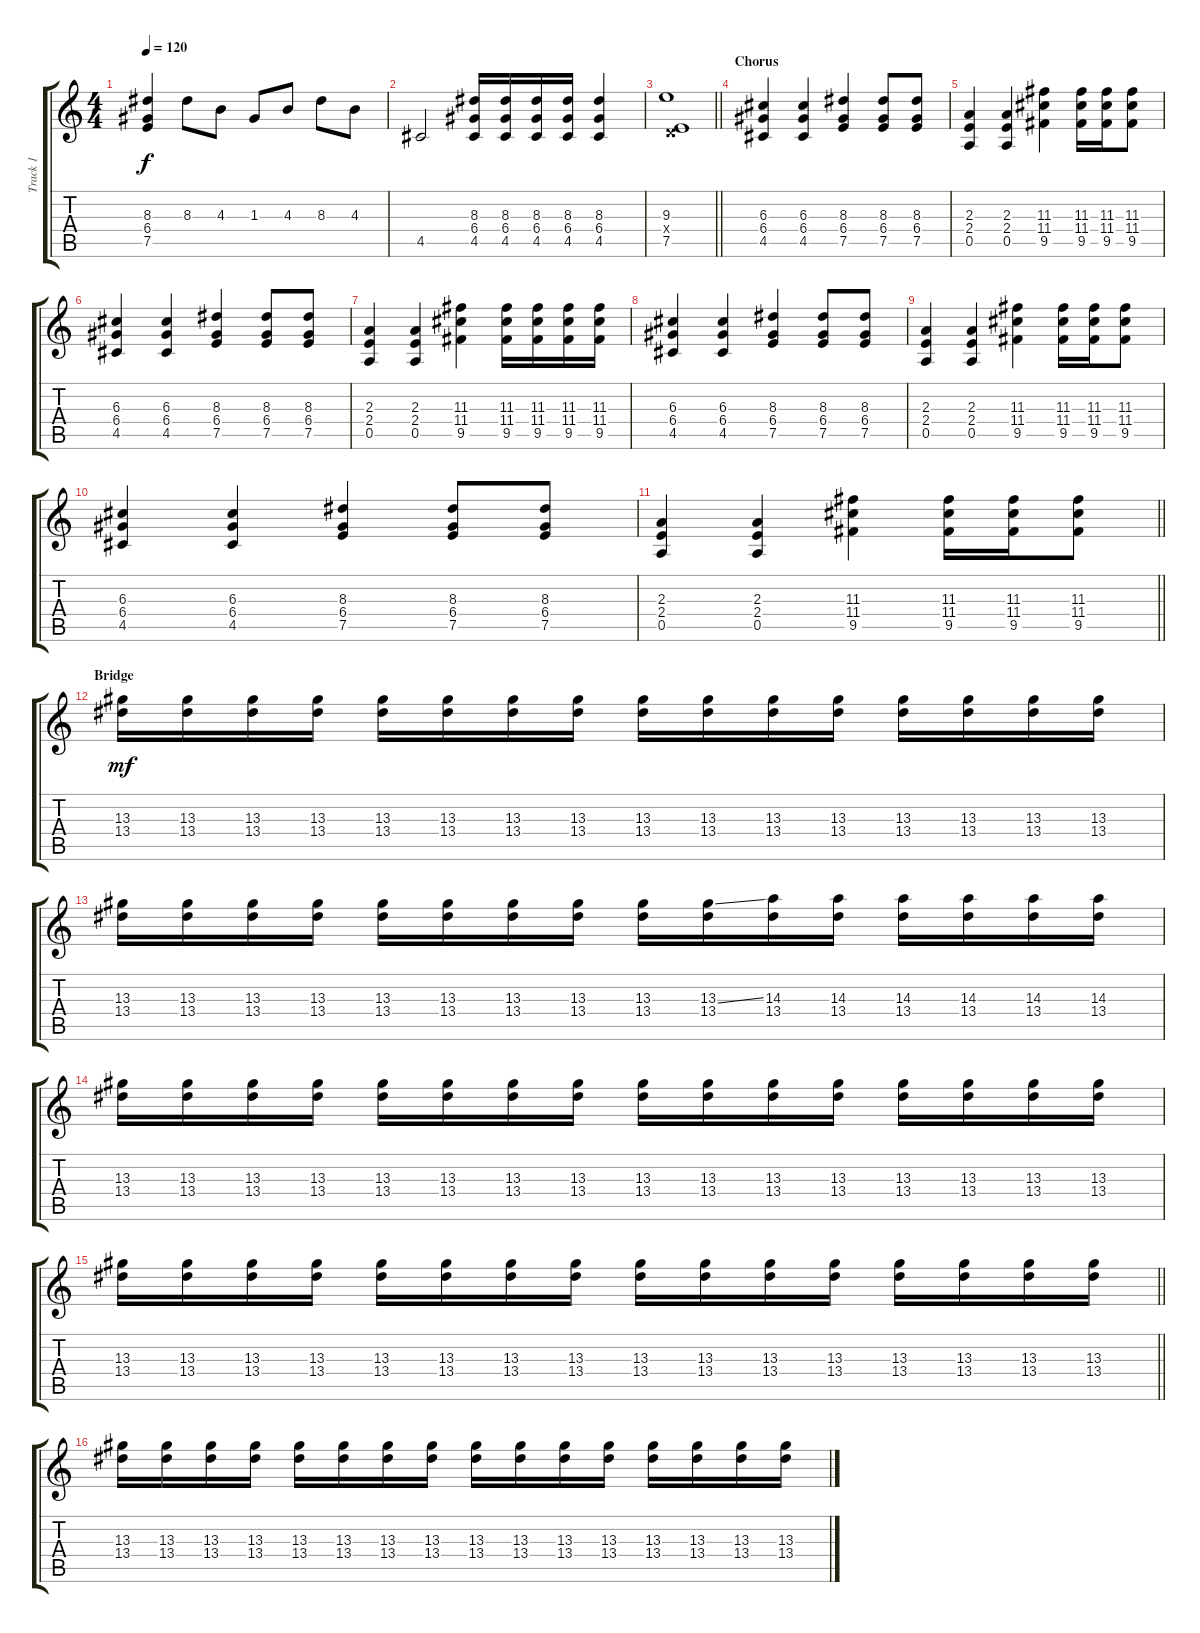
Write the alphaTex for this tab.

\track ("Track 1" "Track 1") {instrument distortionguitar}
\staff {score tabs}
\tuning (E4 B3 G3 D3 A2 D2) {hide}
\ts (4 4)
\tempo 120
\clef g2
\ks c
(8.3 6.4 7.5).4{dy f} 8.3.8 4.3.8 1.3.8 4.3.8 8.3.8 4.3.8 |
4.5.2 (8.3 6.4 4.5).16 (8.3 6.4 4.5).16 (8.3 6.4 4.5).16 (8.3 6.4 4.5).16 (8.3 6.4 4.5).4 |
\barLineRight lightlight
(9.3 0.4{x} 7.5).1 |
\section ("" "Chorus")
(6.3 6.4 4.5).4 (6.3 6.4 4.5).4 (8.3 6.4 7.5).4 (8.3 6.4 7.5).8 (8.3 6.4 7.5).8 |
(2.3 2.4 0.5).4 (2.3 2.4 0.5).4 (11.3 11.4 9.5).4 (11.3 11.4 9.5).16 (11.3 11.4 9.5).16 (11.3 11.4 9.5).8 |
(6.3 6.4 4.5).4 (6.3 6.4 4.5).4 (8.3 6.4 7.5).4 (8.3 6.4 7.5).8 (8.3 6.4 7.5).8 |
(2.3 2.4 0.5).4 (2.3 2.4 0.5).4 (11.3 11.4 9.5).4 (11.3 11.4 9.5).16 (11.3 11.4 9.5).16 (11.3 11.4 9.5).16 (11.3 11.4 9.5).16 |
(6.3 6.4 4.5).4 (6.3 6.4 4.5).4 (8.3 6.4 7.5).4 (8.3 6.4 7.5).8 (8.3 6.4 7.5).8 |
(2.3 2.4 0.5).4 (2.3 2.4 0.5).4 (11.3 11.4 9.5).4 (11.3 11.4 9.5).16 (11.3 11.4 9.5).16 (11.3 11.4 9.5).8 |
(6.3 6.4 4.5).4 (6.3 6.4 4.5).4 (8.3 6.4 7.5).4 (8.3 6.4 7.5).8 (8.3 6.4 7.5).8 |
\barLineRight lightlight
(2.3 2.4 0.5).4 (2.3 2.4 0.5).4 (11.3 11.4 9.5).4 (11.3 11.4 9.5).16 (11.3 11.4 9.5).16 (11.3 11.4 9.5).8 |
\section ("" "Bridge")
(13.3 13.4).16{dy mf} (13.3 13.4).16 (13.3 13.4).16 (13.3 13.4).16 (13.3 13.4).16 (13.3 13.4).16 (13.3 13.4).16 (13.3 13.4).16 (13.3 13.4).16 (13.3 13.4).16 (13.3 13.4).16 (13.3 13.4).16 (13.3 13.4).16 (13.3 13.4).16 (13.3 13.4).16 (13.3 13.4).16 |
(13.3 13.4).16 (13.3 13.4).16 (13.3 13.4).16 (13.3 13.4).16 (13.3 13.4).16 (13.3 13.4).16 (13.3 13.4).16 (13.3 13.4).16 (13.3 13.4).16 (13.3{ss} 13.4).16 (14.3 13.4).16 (14.3 13.4).16 (14.3 13.4).16 (14.3 13.4).16 (14.3 13.4).16 (14.3 13.4).16 |
(13.3 13.4).16 (13.3 13.4).16 (13.3 13.4).16 (13.3 13.4).16 (13.3 13.4).16 (13.3 13.4).16 (13.3 13.4).16 (13.3 13.4).16 (13.3 13.4).16 (13.3 13.4).16 (13.3 13.4).16 (13.3 13.4).16 (13.3 13.4).16 (13.3 13.4).16 (13.3 13.4).16 (13.3 13.4).16 |
\barLineRight lightlight
(13.3 13.4).16 (13.3 13.4).16 (13.3 13.4).16 (13.3 13.4).16 (13.3 13.4).16 (13.3 13.4).16 (13.3 13.4).16 (13.3 13.4).16 (13.3 13.4).16 (13.3 13.4).16 (13.3 13.4).16 (13.3 13.4).16 (13.3 13.4).16 (13.3 13.4).16 (13.3 13.4).16 (13.3 13.4).16 |
\section ("" "")
(13.3 13.4).16 (13.3 13.4).16 (13.3 13.4).16 (13.3 13.4).16 (13.3 13.4).16 (13.3 13.4).16 (13.3 13.4).16 (13.3 13.4).16 (13.3 13.4).16 (13.3 13.4).16 (13.3 13.4).16 (13.3 13.4).16 (13.3 13.4).16 (13.3 13.4).16 (13.3 13.4).16 (13.3 13.4).16
